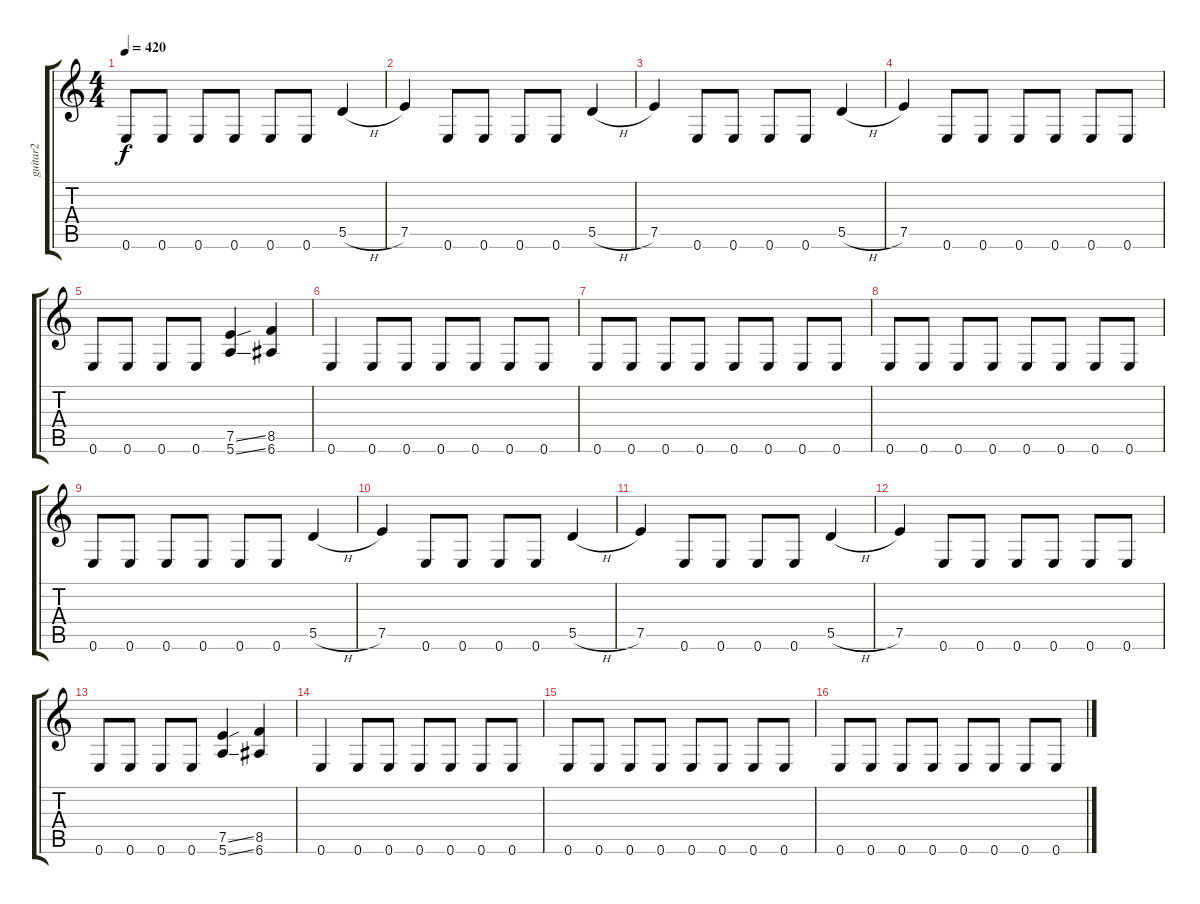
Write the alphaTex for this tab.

\track ("guitar2" "guitar2") {instrument distortionguitar}
\staff {score tabs}
\tuning (E4 B3 G3 D3 A2 E2) {hide}
\ts (4 4)
\tempo 420
\clef g2
\ks c
0.6.8{dy f} 0.6.8 0.6.8 0.6.8 0.6.8 0.6.8 5.5{h}.4 |
7.5.4 0.6.8 0.6.8 0.6.8 0.6.8 5.5{h}.4 |
7.5.4 0.6.8 0.6.8 0.6.8 0.6.8 5.5{h}.4 |
7.5.4 0.6.8 0.6.8 0.6.8 0.6.8 0.6.8 0.6.8 |
0.6.8 0.6.8 0.6.8 0.6.8 (7.5{ss} 5.6{ss}).4 (8.5 6.6).4 |
0.6.4 0.6.8 0.6.8 0.6.8 0.6.8 0.6.8 0.6.8 |
0.6.8 0.6.8 0.6.8 0.6.8 0.6.8 0.6.8 0.6.8 0.6.8 |
0.6.8 0.6.8 0.6.8 0.6.8 0.6.8 0.6.8 0.6.8 0.6.8 |
0.6.8 0.6.8 0.6.8 0.6.8 0.6.8 0.6.8 5.5{h}.4 |
7.5.4 0.6.8 0.6.8 0.6.8 0.6.8 5.5{h}.4 |
7.5.4 0.6.8 0.6.8 0.6.8 0.6.8 5.5{h}.4 |
7.5.4 0.6.8 0.6.8 0.6.8 0.6.8 0.6.8 0.6.8 |
0.6.8 0.6.8 0.6.8 0.6.8 (7.5{ss} 5.6{ss}).4 (8.5 6.6).4 |
0.6.4 0.6.8 0.6.8 0.6.8 0.6.8 0.6.8 0.6.8 |
0.6.8 0.6.8 0.6.8 0.6.8 0.6.8 0.6.8 0.6.8 0.6.8 |
0.6.8 0.6.8 0.6.8 0.6.8 0.6.8 0.6.8 0.6.8 0.6.8
